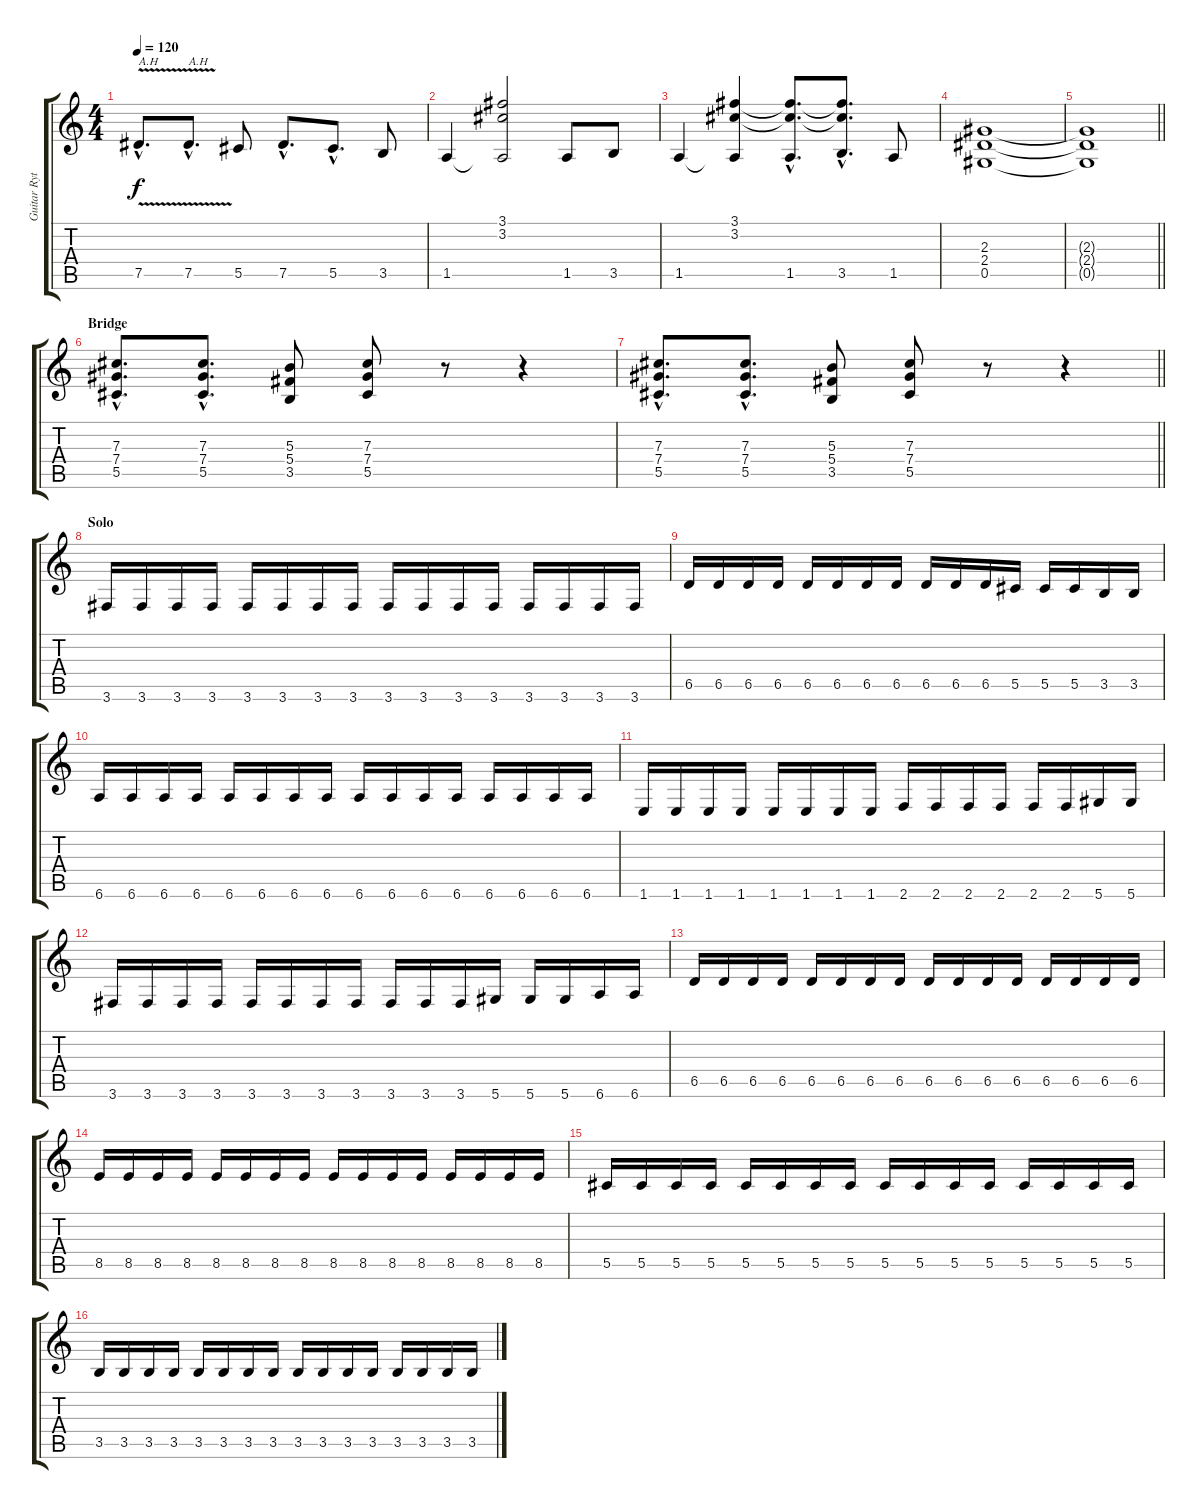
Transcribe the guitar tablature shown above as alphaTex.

\track ("Guitar Rythm" "Guitar Ryt") {instrument distortionguitar}
\staff {score tabs}
\tuning (Eb4 Bb3 Gb3 Db3 Ab2 Eb2) {hide}
\ts (4 4)
\tempo 120
\clef g2
\ks c
7.5{v hac}.8{d txt "A.H" dy f} 7.5{v hac}.8{d txt "A.H"} 5.5.8 7.5{hac}.8{d} 5.5{hac}.8{d} 3.5.8 |
1.5.4 (3.1 3.2 1.5{t}).2 1.5.8 3.5.8 |
1.5.4 (3.1 3.2 1.5{t}).4 (3.1{hac t} 3.2{hac t} 1.5{hac}).8{d} (3.1{hac t} 3.2{hac t} 3.5{hac}).8{d} 1.5.8 |
(2.3 2.4 0.5).1 |
\barLineRight lightlight
(2.3{t} 2.4{t} 0.5{t}).1 |
\section ("" "Bridge")
(7.3{hac} 7.4{hac} 5.5{hac}).8{d} (7.3{hac} 7.4{hac} 5.5{hac}).8{d} (5.3 5.4 3.5).8 (7.3 7.4 5.5).8 r.8 r.4 |
\barLineRight lightlight
(7.3{hac} 7.4{hac} 5.5{hac}).8{d} (7.3{hac} 7.4{hac} 5.5{hac}).8{d} (5.3 5.4 3.5).8 (7.3 7.4 5.5).8 r.8 r.4 |
\section ("" "Solo")
3.6.16 3.6.16 3.6.16 3.6.16 3.6.16 3.6.16 3.6.16 3.6.16 3.6.16 3.6.16 3.6.16 3.6.16 3.6.16 3.6.16 3.6.16 3.6.16 |
6.5.16 6.5.16 6.5.16 6.5.16 6.5.16 6.5.16 6.5.16 6.5.16 6.5.16 6.5.16 6.5.16 5.5.16 5.5.16 5.5.16 3.5.16 3.5.16 |
6.6.16 6.6.16 6.6.16 6.6.16 6.6.16 6.6.16 6.6.16 6.6.16 6.6.16 6.6.16 6.6.16 6.6.16 6.6.16 6.6.16 6.6.16 6.6.16 |
1.6.16 1.6.16 1.6.16 1.6.16 1.6.16 1.6.16 1.6.16 1.6.16 2.6.16 2.6.16 2.6.16 2.6.16 2.6.16 2.6.16 5.6.16 5.6.16 |
3.6.16 3.6.16 3.6.16 3.6.16 3.6.16 3.6.16 3.6.16 3.6.16 3.6.16 3.6.16 3.6.16 5.6.16 5.6.16 5.6.16 6.6.16 6.6.16 |
6.5.16 6.5.16 6.5.16 6.5.16 6.5.16 6.5.16 6.5.16 6.5.16 6.5.16 6.5.16 6.5.16 6.5.16 6.5.16 6.5.16 6.5.16 6.5.16 |
8.5.16 8.5.16 8.5.16 8.5.16 8.5.16 8.5.16 8.5.16 8.5.16 8.5.16 8.5.16 8.5.16 8.5.16 8.5.16 8.5.16 8.5.16 8.5.16 |
5.5.16 5.5.16 5.5.16 5.5.16 5.5.16 5.5.16 5.5.16 5.5.16 5.5.16 5.5.16 5.5.16 5.5.16 5.5.16 5.5.16 5.5.16 5.5.16 |
3.5.16 3.5.16 3.5.16 3.5.16 3.5.16 3.5.16 3.5.16 3.5.16 3.5.16 3.5.16 3.5.16 3.5.16 3.5.16 3.5.16 3.5.16 3.5.16
